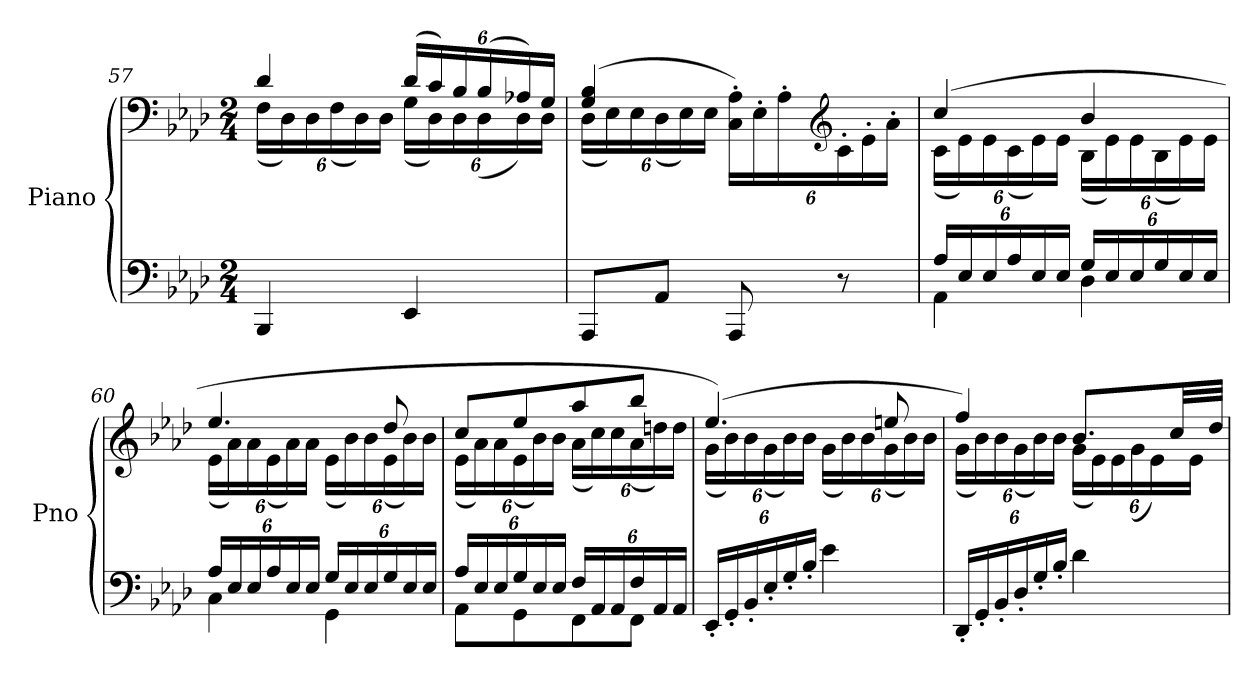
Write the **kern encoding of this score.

**kern	**kern
*part1	*part1
*staff2	*staff1
*I"Piano	*
*I'Pno	*
*clefF4	*clefF4
*k[b-e-a-d-]	*k[b-e-a-d-]
*M2/4	*M2/4
=57	=57
*	*^
*	*	*Xbrackettup
4BBB-/	4d-/	(<24F\LL
.	.	24D-\)
.	.	24D-\
.	.	(<24F\
.	.	24D-\)
.	.	24D-\JJ
4EE-/	(>24d-/LL	(<24G\LL
.	24c/)	24D-\)
.	24B-/	24D-\
.	(>24B-/	(<24D-\
.	24A-X/)	24D-\)
.	24G/JJ	24D-\JJ
=58	=58	=58
8AAA-/L	(>4G/ 4B-/	(<24D-\LL
.	.	24E-\)
.	.	24E-\
8AA-/J	.	(<24D-\
.	.	24E-\)
.	.	24E-\JJ
8AAA-/	24C\' 24A-\'LL)	4ryy
.	24E-'\	.
.	24A-'\	.
*	*clefG2	*
8r	24c'\	.
.	24e-'\	.
.	24a-'\JJ	.
!!LO:LB:g=z	!!
=59	=59	=59
*Xbrackettup	*	*
*^	*	*
24A-/LL	4AA-\	(>4cc/	(<24c\LL
24E-/	.	.	24e-\)
24E-/	.	.	24e-\
24A-/	.	.	(<24c\
24E-/	.	.	24e-\)
24E-/JJ	.	.	24e-\JJ
24G/LL	4D-\	4b-/	(<24B-\LL
24E-/	.	.	24e-\)
24E-/	.	.	24e-\
24G/	.	.	(<24B-\
24E-/	.	.	24e-\)
24E-/JJ	.	.	24e-\JJ
=60	=60	=60	=60
24A-/LL	4C\	4.ee-/	(<24e-\LL
24E-/	.	.	24a-\)
24E-/	.	.	24a-\
24A-/	.	.	(<24e-\
24E-/	.	.	24a-\)
24E-/JJ	.	.	24a-\JJ
24G/LL	4GG\	.	(<24e-\LL
24E-/	.	.	24b-\)
24E-/	.	.	24b-\
24G/	.	8dd-/	(<24e-\
24E-/	.	.	24b-\)
24E-/JJ	.	.	24b-\JJ
=61	=61	=61	=61
24A-/LL	8AA-\L	8cc/L	(<24e-\LL
24E-/	.	.	24a-\)
24E-/	.	.	24a-\
24G/	8GG\	8ee-/	(<24e-\
24E-/	.	.	24b-\)
24E-/JJ	.	.	24b-\JJ
24F/LL	8FF\	8aa-/	(<24a-\LL
24AA-/	.	.	24cc\)
24AA-/	.	.	24cc\
24F/	8FF\J	8bb-/J	(<24a-\
24AA-/	.	.	24ddn\)
24AA-/JJ	.	.	24dd\JJ
*v	*v	*	*
!!LO:PB:g=z	!!
=62	=62	=62
24EE-'/LL	(>4.ee-/)	(<24g\LL
24GG'/	.	24b-\)
24BB-'/	.	24b-\
24E-'/	.	(<24g\
24G'/	.	24b-\)
24B-'/JJ	.	24b-\JJ
4e-\	.	(<24g\LL
.	.	24b-\)
.	.	24b-\
.	8een/	(<24g\
.	.	24b-\)
.	.	24b-\JJ
=63	=63	=63
24DD-'/LL	4ff/)	(<24g\LL
24GG'/	.	24b-\)
24BB-'/	.	24b-\
24D-'/	.	(<24g\
24G'/	.	24b-\)
24B-'/JJ	.	24b-\JJ
4d-\	8.b-/L	(<24g\LL
.	.	24e-\)
.	.	24e-\
.	.	(<24g\
.	.	24e-\)
.	32cc/LL	.
.	.	24e-\JJ
.	32dd-/JJJ	.
*	*v	*v
=	=
*-	*-
